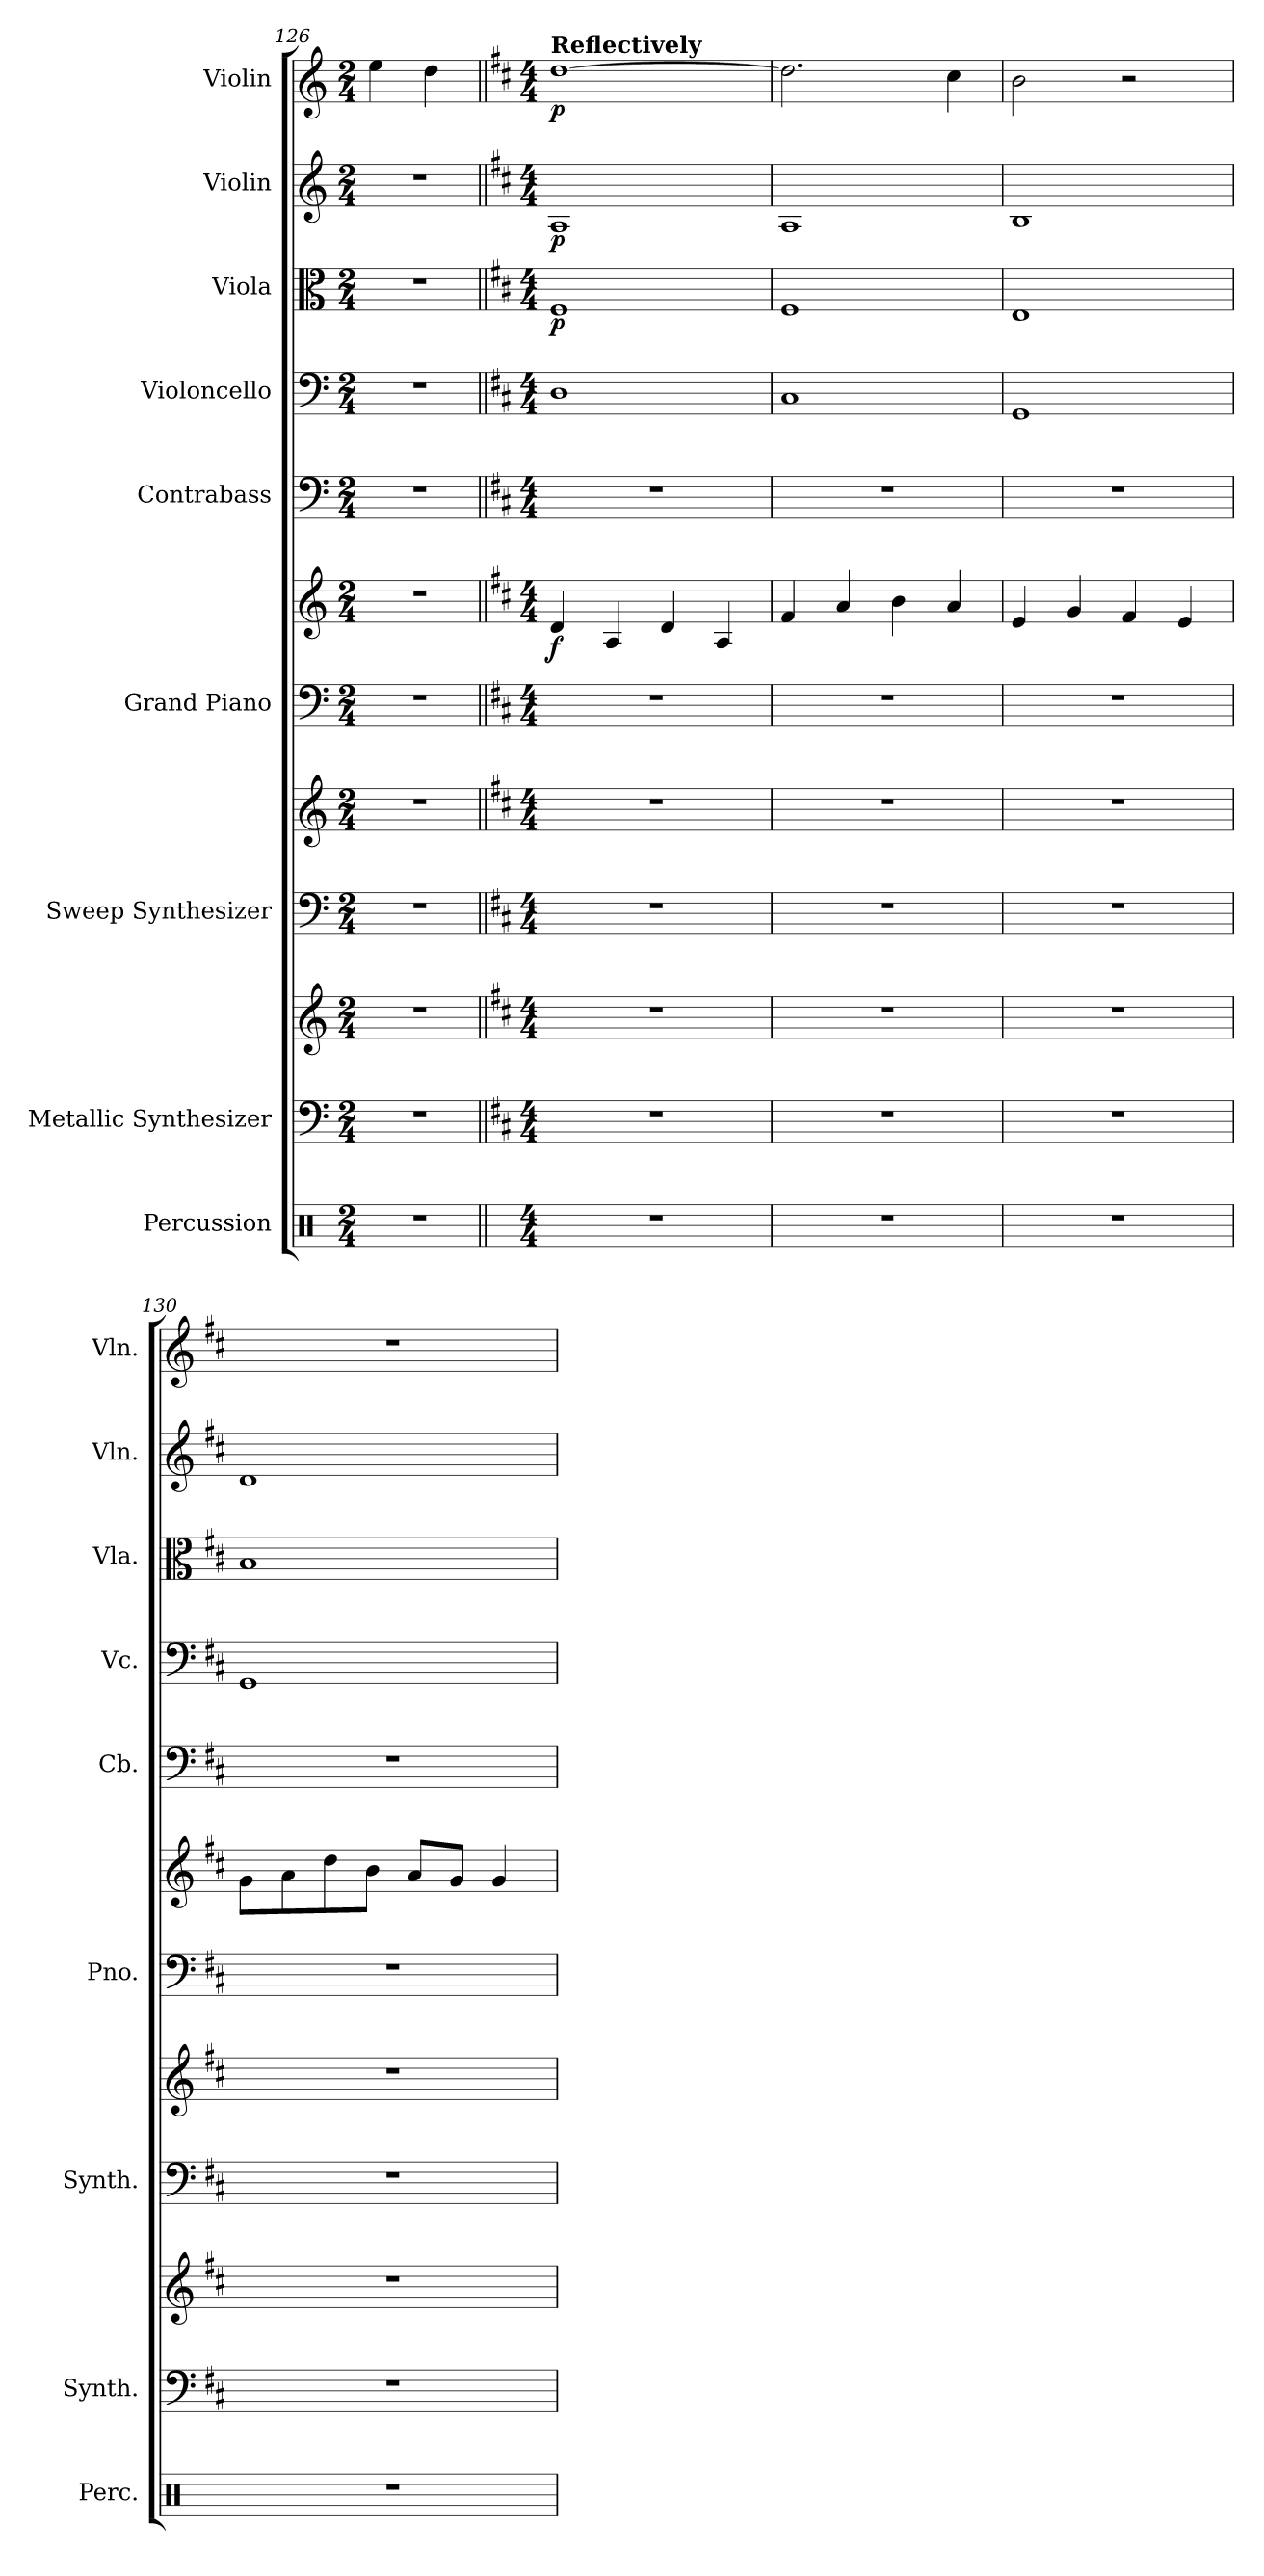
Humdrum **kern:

**kern	**kern	**kern	**kern	**kern	**kern	**kern	**dynam	**kern	**kern	**kern	**dynam	**kern	**dynam	**kern	**dynam
*part9	*part8	*part8	*part7	*part7	*part6	*part6	*part6	*part5	*part4	*part3	*part3	*part2	*part2	*part1	*part1
*staff12	*staff11	*staff10	*staff9	*staff8	*staff7	*staff6	*staff6/7	*staff5	*staff4	*staff3	*staff3	*staff2	*staff2	*staff1	*staff1
*I"Percussion	*I"Metallic Synthesizer	*	*I"Sweep Synthesizer	*	*I"Grand Piano	*	*	*I"Contrabass	*I"Violoncello	*I"Viola	*	*I"Violin	*	*I"Violin	*
*I'Perc.	*I'Synth.	*	*I'Synth.	*	*I'Pno.	*	*	*I'Cb.	*I'Vc.	*I'Vla.	*	*I'Vln.	*	*I'Vln.	*
*clefX	*clefF4	*clefG2	*clefF4	*clefG2	*clefF4	*clefG2	*	*clefF4	*clefF4	*clefC3	*	*clefG2	*	*clefG2	*
*	*	*	*	*	*	*	*	*ITrd7c12	*	*	*	*	*	*	*
*k[]	*k[]	*k[]	*k[]	*k[]	*k[]	*k[]	*	*k[]	*k[]	*k[]	*	*k[]	*	*k[]	*
*M2/4	*M2/4	*M2/4	*M2/4	*M2/4	*M2/4	*M2/4	*	*M2/4	*M2/4	*M2/4	*	*M2/4	*	*M2/4	*
=126	=126	=126	=126	=126	=126	=126	=126	=126	=126	=126	=126	=126	=126	=126	=126
2r	2r	2r	2r	2r	2r	2r	.	2r	2r	2r	.	2r	.	4ee\	.
.	.	.	.	.	.	.	.	.	.	.	.	.	.	4dd\	.
=127||	=127||	=127||	=127||	=127||	=127||	=127||	=127||	=127||	=127||	=127||	=127||	=127||	=127||	=127||	=127||
*	*k[f#c#]	*k[f#c#]	*k[f#c#]	*k[f#c#]	*k[f#c#]	*k[f#c#]	*	*k[f#c#]	*k[f#c#]	*k[f#c#]	*	*k[f#c#]	*	*k[f#c#]	*
*M4/4	*M4/4	*M4/4	*M4/4	*M4/4	*M4/4	*M4/4	*	*M4/4	*M4/4	*M4/4	*	*M4/4	*	*M4/4	*
*	*	*	*	*	*	*	*	*	*	*	*	*	*	*MM60	*
!	!	!	!	!	!	!	!	!	!	!	!	!	!	!LO:TX:a:B:t=Reflectively	!
!	!	!	!	!	!	!	!LO:DY:b	!	!	!	!LO:DY:b	!	!LO:DY:b	!	!LO:DY:b
1r	1r	1r	1r	1r	1r	4d/	f	1r	1D	1F#	p	1A	p	[1dd	p
.	.	.	.	.	.	4A/	.	.	.	.	.	.	.	.	.
.	.	.	.	.	.	4d/	.	.	.	.	.	.	.	.	.
.	.	.	.	.	.	4A/	.	.	.	.	.	.	.	.	.
=128	=128	=128	=128	=128	=128	=128	=128	=128	=128	=128	=128	=128	=128	=128	=128
1r	1r	1r	1r	1r	1r	4f#/	.	1r	1C#	1F#	.	1A	.	2.dd\]	.
.	.	.	.	.	.	4a/	.	.	.	.	.	.	.	.	.
.	.	.	.	.	.	4b\	.	.	.	.	.	.	.	.	.
.	.	.	.	.	.	4a/	.	.	.	.	.	.	.	4cc#\	.
=129	=129	=129	=129	=129	=129	=129	=129	=129	=129	=129	=129	=129	=129	=129	=129
1r	1r	1r	1r	1r	1r	4e/	.	1r	1GG	1E	.	1B	.	2b\	.
.	.	.	.	.	.	4g/	.	.	.	.	.	.	.	.	.
.	.	.	.	.	.	4f#/	.	.	.	.	.	.	.	2r	.
.	.	.	.	.	.	4e/	.	.	.	.	.	.	.	.	.
=130	=130	=130	=130	=130	=130	=130	=130	=130	=130	=130	=130	=130	=130	=130	=130
1r	1r	1r	1r	1r	1r	8g\L	.	1r	1GG	1B	.	1d	.	1r	.
.	.	.	.	.	.	8a\	.	.	.	.	.	.	.	.	.
.	.	.	.	.	.	8dd\	.	.	.	.	.	.	.	.	.
.	.	.	.	.	.	8b\J	.	.	.	.	.	.	.	.	.
.	.	.	.	.	.	8a/L	.	.	.	.	.	.	.	.	.
.	.	.	.	.	.	8g/J	.	.	.	.	.	.	.	.	.
.	.	.	.	.	.	4g/	.	.	.	.	.	.	.	.	.
=	=	=	=	=	=	=	=	=	=	=	=	=	=	=	=
*-	*-	*-	*-	*-	*-	*-	*-	*-	*-	*-	*-	*-	*-	*-	*-
